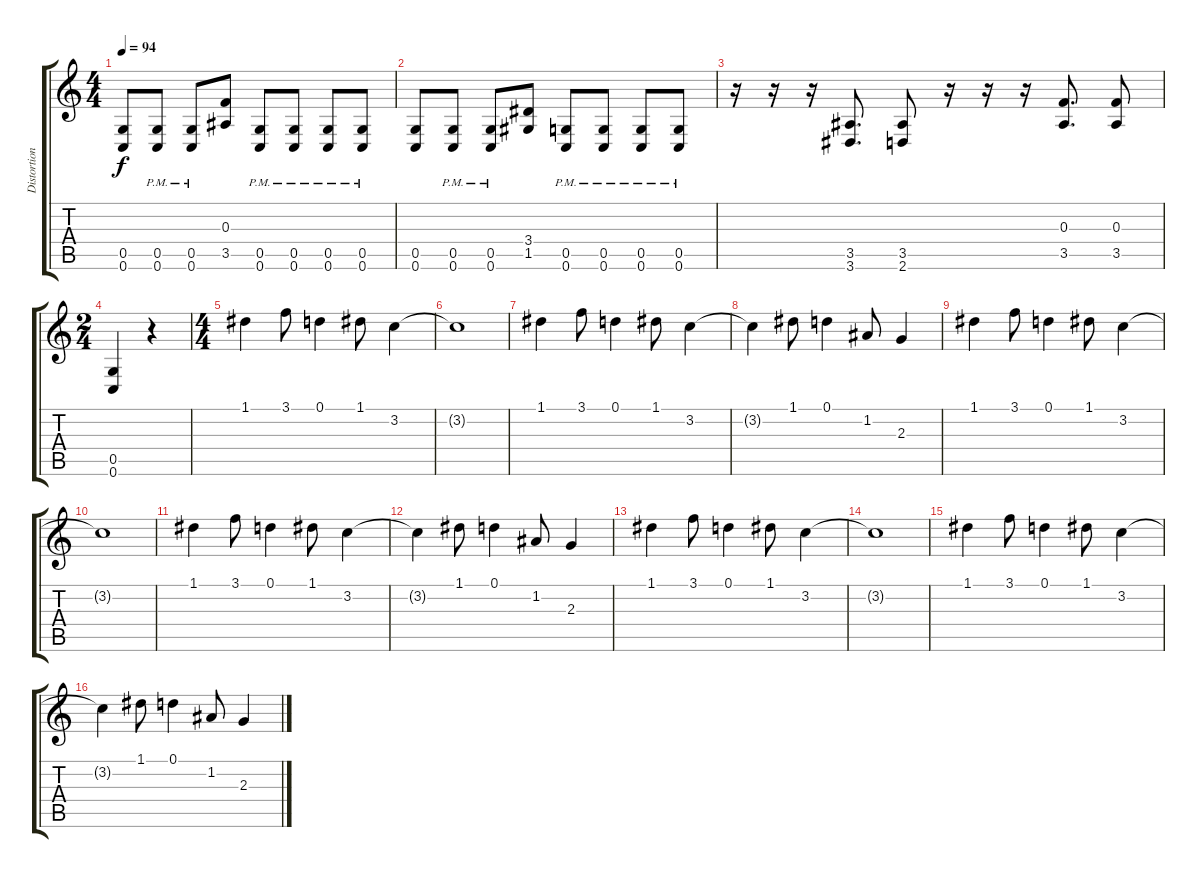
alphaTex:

\track ("Distortion guitar" "Distortion") {solo instrument distortionguitar}
\staff {score tabs}
\tuning (D4 A3 F3 C3 G2 C2) {hide}
\ts (4 4)
\tempo 94
\clef g2
\ks c
(0.5 0.6).8{dy f} (0.5{pm} 0.6{pm}).8 (0.5{pm} 0.6{pm}).8 (0.3 3.5).8 (0.5{pm} 0.6{pm}).8 (0.5{pm} 0.6{pm}).8 (0.5{pm} 0.6{pm}).8 (0.5{pm} 0.6{pm}).8 |
(0.5 0.6).8 (0.5{pm} 0.6{pm}).8 (0.5{pm} 0.6{pm}).8 (3.4 1.5).8 (0.5{pm} 0.6{pm}).8 (0.5{pm} 0.6{pm}).8 (0.5{pm} 0.6{pm}).8 (0.5{pm} 0.6{pm}).8 |
r.16 r.16 r.16 (3.5 3.6).8{d} (3.5 2.6).8 r.16 r.16 r.16 (0.3 3.5).8{d} (0.3 3.5).8 |
\ts (2 4)
(0.5 0.6).4 r.4 |
\ts (4 4)
1.1.4 3.1.8 0.1.4 1.1.8 3.2.4 |
3.2{t}.1 |
1.1.4 3.1.8 0.1.4 1.1.8 3.2.4 |
3.2{t}.4 1.1.8 0.1.4 1.2.8 2.3.4 |
1.1.4 3.1.8 0.1.4 1.1.8 3.2.4 |
3.2{t}.1 |
1.1.4 3.1.8 0.1.4 1.1.8 3.2.4 |
3.2{t}.4 1.1.8 0.1.4 1.2.8 2.3.4 |
1.1.4 3.1.8 0.1.4 1.1.8 3.2.4 |
3.2{t}.1 |
1.1.4 3.1.8 0.1.4 1.1.8 3.2.4 |
3.2{t}.4 1.1.8 0.1.4 1.2.8 2.3.4
